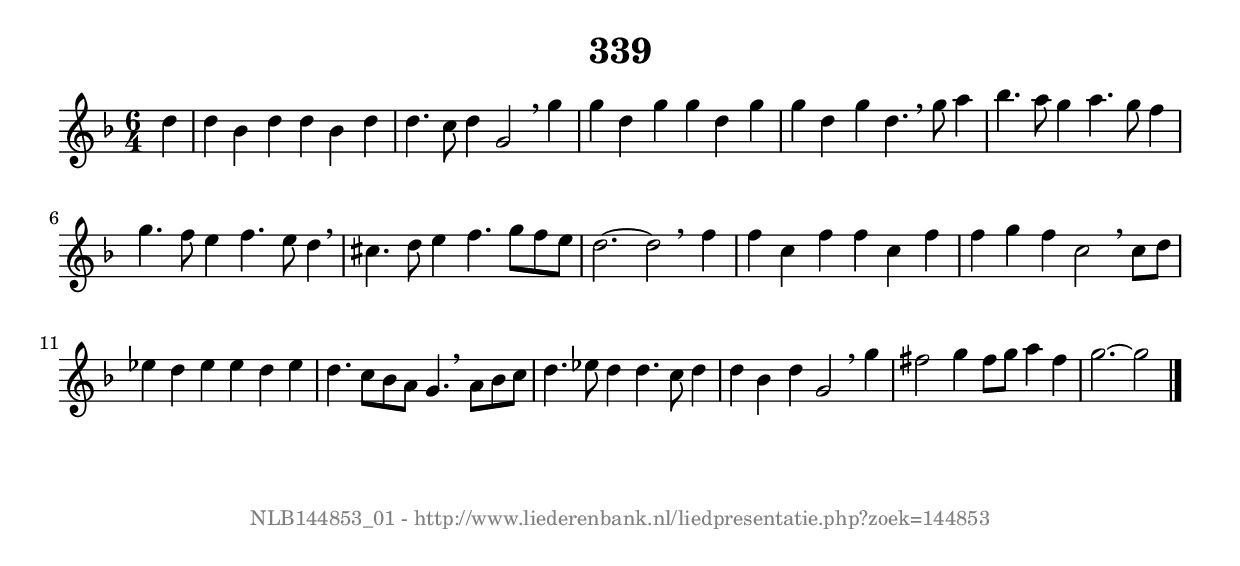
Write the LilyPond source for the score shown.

%
% produced by wce2krn 1.64 (7 June 2014)
%
\version"2.16"
#(append! paper-alist '(("long" . (cons (* 210 mm) (* 2000 mm)))))
#(set-default-paper-size "long")
sb = {\breathe}
mBreak = {\breathe }
bBreak = {\breathe }
x = {\once\override NoteHead #'style = #'cross }
gl=\glissando
itime={\override Staff.TimeSignature #'stencil = ##f }
ficta = {\once\set suggestAccidentals = ##t}
fine = {\once\override Score.RehearsalMark #'self-alignment-X = #1 \mark \markup {\italic{Fine}}}
dc = {\once\override Score.RehearsalMark #'self-alignment-X = #1 \mark \markup {\italic{D.C.}}}
dcf = {\once\override Score.RehearsalMark #'self-alignment-X = #1 \mark \markup {\italic{D.C. al Fine}}}
dcc = {\once\override Score.RehearsalMark #'self-alignment-X = #1 \mark \markup {\italic{D.C. al Coda}}}
ds = {\once\override Score.RehearsalMark #'self-alignment-X = #1 \mark \markup {\italic{D.S.}}}
dsf = {\once\override Score.RehearsalMark #'self-alignment-X = #1 \mark \markup {\italic{D.S. al Fine}}}
dsc = {\once\override Score.RehearsalMark #'self-alignment-X = #1 \mark \markup {\italic{D.S. al Coda}}}
pv = {\set Score.repeatCommands = #'((volta "1"))}
sv = {\set Score.repeatCommands = #'((volta "2"))}
tv = {\set Score.repeatCommands = #'((volta "3"))}
qv = {\set Score.repeatCommands = #'((volta "4"))}
xv = {\set Score.repeatCommands = #'((volta #f))}
\header{ tagline = ""
title = "339"
}
\score {{
\key d \minor
\relative g'
{
\set melismaBusyProperties = #'()
\partial 32*8
\time 6/4
\tempo 4=120
\override Score.MetronomeMark #'transparent = ##t
\override Score.RehearsalMark #'break-visibility = #(vector #t #t #f)
d'4 d bes d d bes d d4. c8 d4 g,2 \mBreak
g'4 g d g g d g g d g d4. \mBreak
g8 a4 bes4. a8 g4 a4. g8 f4 g4. f8 e4 f4. e8 d4 \mBreak \bar "|"
cis4. d8 e4 f4. g8 f e d2.~ d2 \bar ":|:" \bBreak
f4 f c f f c f f g f c2 \mBreak
c8 d es4 d es es d es d4. c8 bes a g4. \mBreak
a8 bes c d4. es8 d4 d4. c8 d4 d bes d g,2 \mBreak
g'4 fis2 g4 fis8 g a4 fis g2.~ g2 \bar "|."
 }}
 \midi { }
 \layout {
            indent = 0.0\cm
}
}
\markup { \vspace #0 } \markup { \with-color #grey \fill-line { \center-column { \smaller "NLB144853_01 - http://www.liederenbank.nl/liedpresentatie.php?zoek=144853" } } }
